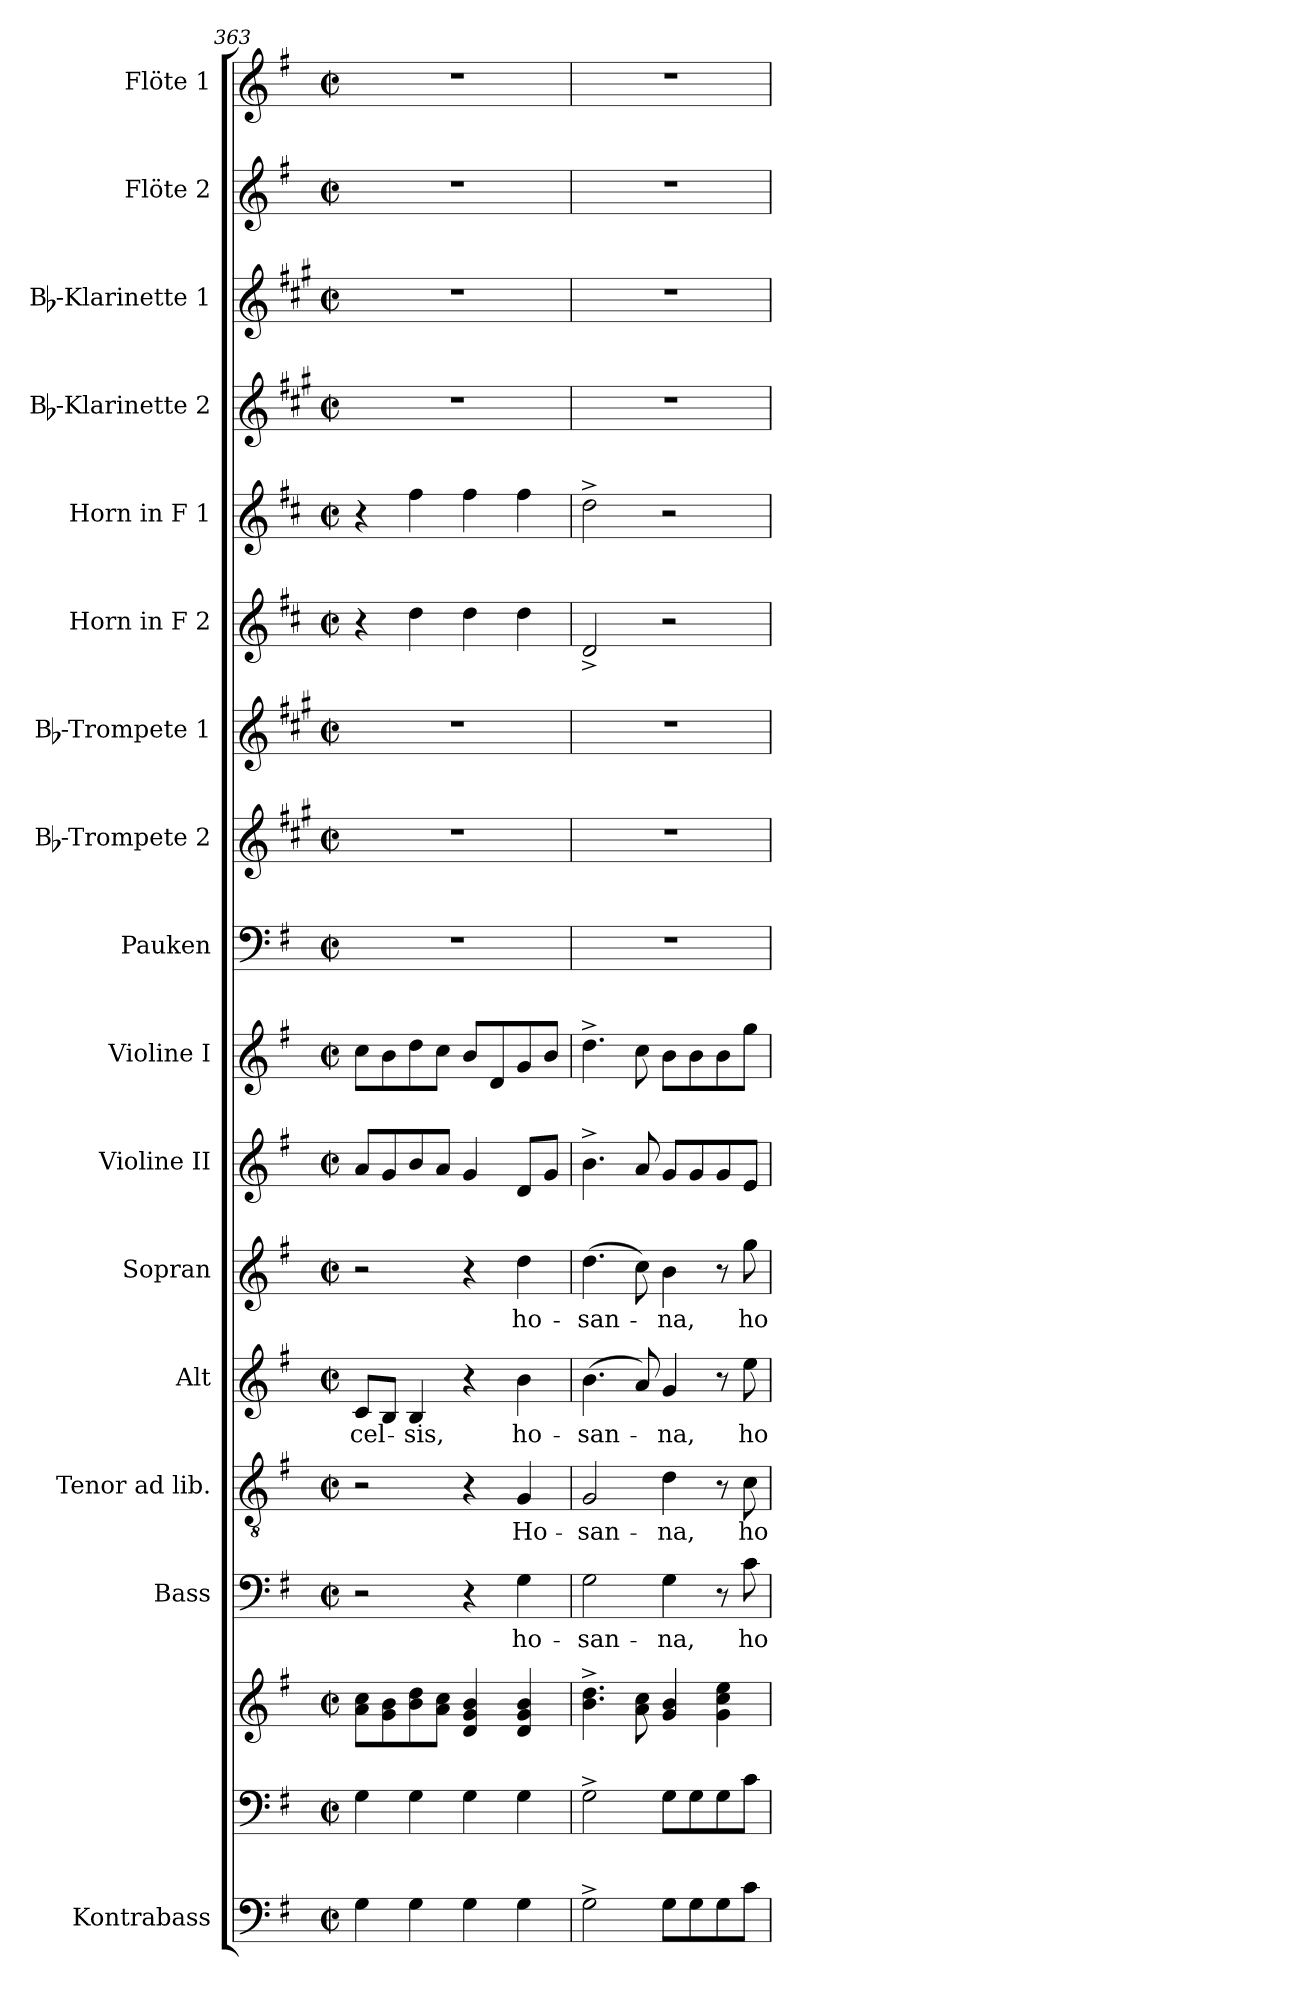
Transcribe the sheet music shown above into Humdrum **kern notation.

**kern	**kern	**kern	**kern	**text	**kern	**text	**kern	**text	**kern	**text	**kern	**kern	**kern	**kern	**kern	**kern	**kern	**kern	**kern	**kern	**kern
*part17	*part16	*part16	*part15	*part15	*part14	*part14	*part13	*part13	*part12	*part12	*part11	*part10	*part9	*part8	*part7	*part6	*part5	*part4	*part3	*part2	*part1
*staff18	*staff17	*staff16	*staff15	*staff15	*staff14	*staff14	*staff13	*staff13	*staff12	*staff12	*staff11	*staff10	*staff9	*staff8	*staff7	*staff6	*staff5	*staff4	*staff3	*staff2	*staff1
*I"Kontrabass	*	*	*I"Bass	*	*I"Tenor ad lib.	*	*I"Alt	*	*I"Sopran	*	*I"Violine II	*I"Violine I	*I"Pauken	*I"Bb-Trompete 2	*I"Bb-Trompete 1	*I"Horn in F 2	*I"Horn in F 1	*I"Bb-Klarinette 2	*I"Bb-Klarinette 1	*I"Flöte 2	*I"Flöte 1
*I'Kb.	*	*	*I'B.	*	*I'T.	*	*I'A.	*	*I'S.	*	*I'Vl. II	*I'Vl. I	*I'Pk.	*I'Bb Trp. 2	*I'Bb Trp. 1	*	*	*I'Bb Kl. 2	*I'Bb Kl. 1	*I'Fl. 2	*I'Fl. 1
*clefF4	*clefF4	*clefG2	*clefF4	*	*clefGv2	*	*clefG2	*	*clefG2	*	*clefG2	*clefG2	*clefF4	*clefG2	*clefG2	*clefG2	*clefG2	*clefG2	*clefG2	*clefG2	*clefG2
*ITrd7c12	*	*	*	*	*	*	*	*	*	*	*	*	*	*ITrd1c2	*ITrd1c2	*ITrd4c7	*ITrd4c7	*ITrd1c2	*ITrd1c2	*	*
*k[f#]	*k[f#]	*k[f#]	*k[f#]	*	*k[f#]	*	*k[f#]	*	*k[f#]	*	*k[f#]	*k[f#]	*k[f#]	*k[f#]	*k[f#]	*k[f#]	*k[f#]	*k[f#]	*k[f#]	*k[f#]	*k[f#]
*G:	*G:	*G:	*G:	*	*G:	*	*G:	*	*G:	*	*G:	*G:	*G:	*G:	*G:	*G:	*G:	*G:	*G:	*G:	*G:
*M2/2	*M2/2	*M2/2	*M2/2	*	*M2/2	*	*M2/2	*	*M2/2	*	*M2/2	*M2/2	*M2/2	*M2/2	*M2/2	*M2/2	*M2/2	*M2/2	*M2/2	*M2/2	*M2/2
*met(c|)	*met(c|)	*met(c|)	*met(c|)	*	*met(c|)	*	*met(c|)	*	*met(c|)	*	*met(c|)	*met(c|)	*met(c|)	*met(c|)	*met(c|)	*met(c|)	*met(c|)	*met(c|)	*met(c|)	*met(c|)	*met(c|)
=363	=363	=363	=363	=363	=363	=363	=363	=363	=363	=363	=363	=363	=363	=363	=363	=363	=363	=363	=363	=363	=363
!	!	!	!	!	!	!	!	!LO:LY:b	!	!	!	!	!	!	!	!	!	!	!	!	!
4GG\	4G\	8a\ 8cc\L	2r	.	2r	.	8c/L	-cel-	2r	.	8a/L	8cc\L	1r	1r	1r	4r	4r	1r	1r	1r	1r
.	.	8g\ 8b\	.	.	.	.	8B/J	.	.	.	8g/	8b\	.	.	.	.	.	.	.	.	.
!	!	!	!	!	!	!	!	!LO:LY:b	!	!	!	!	!	!	!	!	!	!	!	!	!
4GG\	4G\	8b\ 8dd\	.	.	.	.	4B/	-sis,	.	.	8b/	8dd\	.	.	.	4g\	4b\	.	.	.	.
.	.	8a\ 8cc\J	.	.	.	.	.	.	.	.	8a/J	8cc\J	.	.	.	.	.	.	.	.	.
4GG\	4G\	4d/ 4g/ 4b/	4r	.	4r	.	4r	.	4r	.	4g/	8b/L	.	.	.	4g\	4b\	.	.	.	.
.	.	.	.	.	.	.	.	.	.	.	.	8d/	.	.	.	.	.	.	.	.	.
!	!	!	!	!LO:LY:b	!	!LO:LY:b	!	!LO:LY:b	!	!LO:LY:b	!	!	!	!	!	!	!	!	!	!	!
4GG\	4G\	4d/ 4g/ 4b/	4G\	ho-	4G/	Ho-	4b\	ho-	4dd\	ho-	8d/L	8g/	.	.	.	4g\	4b\	.	.	.	.
.	.	.	.	.	.	.	.	.	.	.	8g/J	8b/J	.	.	.	.	.	.	.	.	.
=364	=364	=364	=364	=364	=364	=364	=364	=364	=364	=364	=364	=364	=364	=364	=364	=364	=364	=364	=364	=364	=364
!	!	!	!	!LO:LY:b	!	!LO:LY:b	!	!LO:LY:b	!	!LO:LY:b	!	!	!	!	!	!	!	!	!	!	!
2GG^>\	2G^>\	4.b\^> 4.dd\^>	2G\	-san-	2G/	-san-	(>4.b\	-san-	(>4.dd\	-san-	4.b^>\	4.dd^>\	1r	1r	1r	2G^</	2g^>\	1r	1r	1r	1r
.	.	8a\ 8cc\	.	.	.	.	8a/)	.	8cc\)	.	8a/	8cc\	.	.	.	.	.	.	.	.	.
!	!	!	!	!LO:LY:b	!	!LO:LY:b	!	!LO:LY:b	!	!LO:LY:b	!	!	!	!	!	!	!	!	!	!	!
8GG\L	8G\L	4g/ 4b/	4G\	-na,	4d\	-na,	4g/	-na,	4b\	-na,	8g/L	8b\L	.	.	.	2r	2r	.	.	.	.
8GG\	8G\	.	.	.	.	.	.	.	.	.	8g/	8b\	.	.	.	.	.	.	.	.	.
8GG\	8G\	4g\ 4cc\ 4ee\	8r	.	8r	.	8r	.	8r	.	8g/	8b\	.	.	.	.	.	.	.	.	.
!	!	!	!	!LO:LY:b	!	!LO:LY:b	!	!LO:LY:b	!	!LO:LY:b	!	!	!	!	!	!	!	!	!	!	!
8C\J	8c\J	.	8c\	ho-	8c\	ho-	8ee\	ho-	8gg\	ho-	8e/J	8gg\J	.	.	.	.	.	.	.	.	.
=	=	=	=	=	=	=	=	=	=	=	=	=	=	=	=	=	=	=	=	=	=
*-	*-	*-	*-	*-	*-	*-	*-	*-	*-	*-	*-	*-	*-	*-	*-	*-	*-	*-	*-	*-	*-
